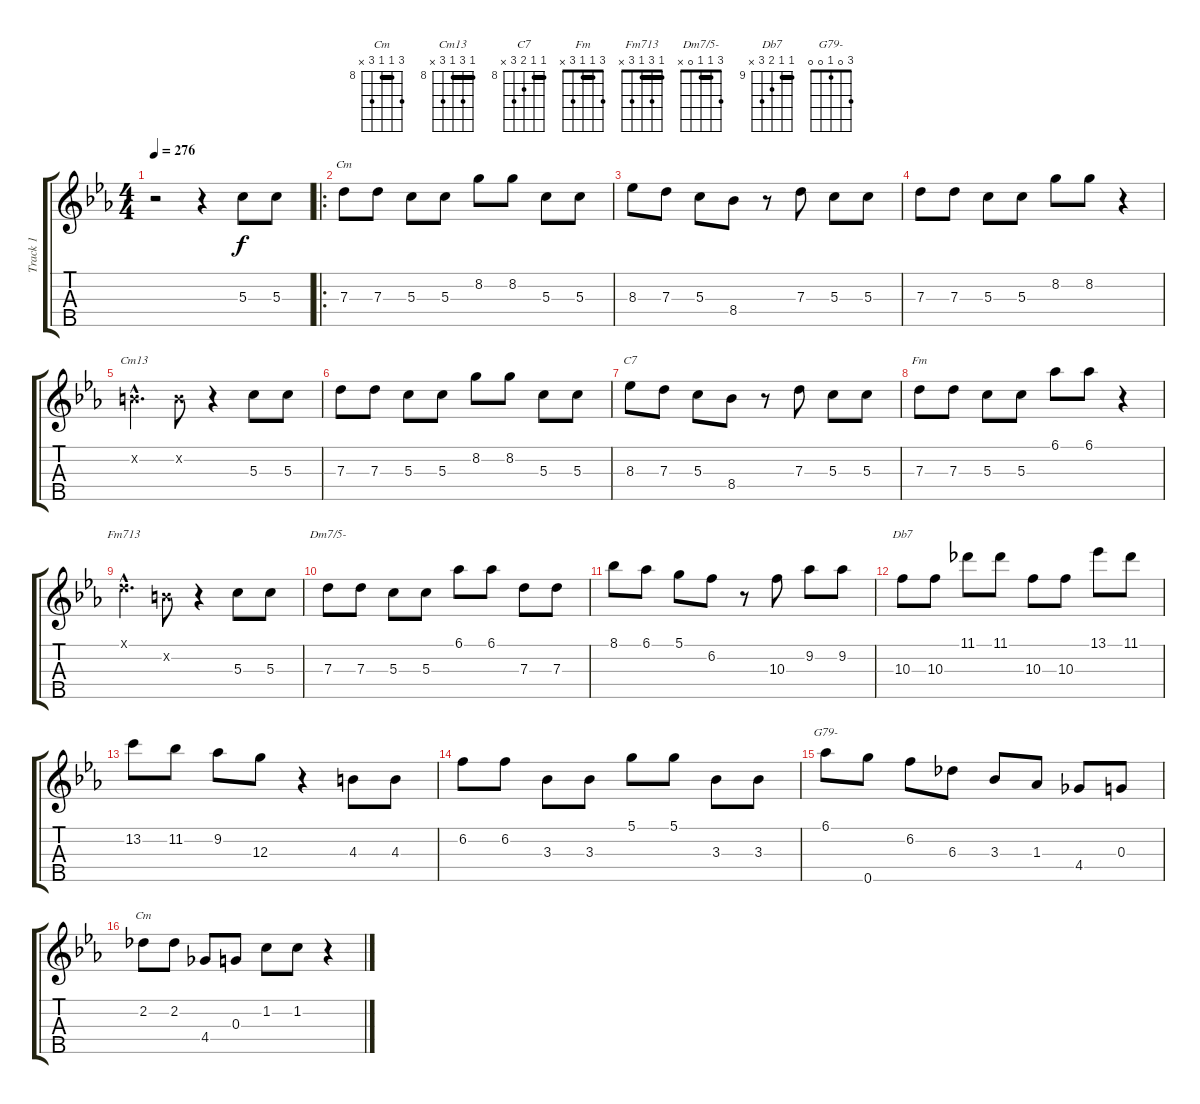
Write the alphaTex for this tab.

\track ("Track 1" "Track 1") {instrument banjo}
\staff {score tabs}
\tuning (D4 B3 G3 D3 G4) {hide}
\displaytranspose 12
\chord ("Cm" x 8 8 5 5) {firstfret 5 barre (5 8)}
\chord ("Cm13" 8 10 8 10 x) {firstfret 8 barre 8}
\chord ("C7" 8 8 9 10 x) {firstfret 8 barre 8}
\chord ("Fm" 3 1 1 3 x) {barre 1}
\chord ("Fm713" 1 3 1 3 x) {barre 1}
\chord ("Dm7/5-" 3 1 1 0 x) {barre 1}
\chord ("Db7" 9 9 10 11 x) {firstfret 9 barre 9}
\chord ("G79-" 3 0 1 0 0)
\chord ("Cm" 10 8 8 10 x) {firstfret 8 barre 8}
\ts (4 4)
\tempo 276
\clef g2
\ks cminor
r.2{dy f instrument banjo} r.4 5.3.8 5.3.8 |
\ro
7.3.8{ch "Cm"} 7.3.8 5.3.8 5.3.8 8.2.8 8.2.8 5.3.8 5.3.8 |
8.3.8 7.3.8 5.3.8 8.4.8 r.8 7.3.8 5.3.8 5.3.8 |
7.3.8 7.3.8 5.3.8 5.3.8 8.2.8 8.2.8 r.4 |
0.2{hac x}.4{d ch "Cm13"} 0.2{x}.8 r.4 5.3.8 5.3.8 |
7.3.8 7.3.8 5.3.8 5.3.8 8.2.8 8.2.8 5.3.8 5.3.8 |
8.3.8{ch "C7"} 7.3.8 5.3.8 8.4.8 r.8 7.3.8 5.3.8 5.3.8 |
7.3.8{ch "Fm"} 7.3.8 5.3.8 5.3.8 6.1.8 6.1.8 r.4 |
0.1{hac x}.4{d ch "Fm713"} 0.2{x}.8 r.4 5.3.8 5.3.8 |
7.3.8{ch "Dm7/5-"} 7.3.8 5.3.8 5.3.8 6.1.8 6.1.8 7.3.8 7.3.8 |
8.1.8 6.1.8 5.1.8 6.2.8 r.8 10.3.8 9.2.8 9.2.8 |
10.3.8{ch "Db7"} 10.3.8 11.1.8 11.1.8 10.3.8 10.3.8 13.1.8 11.1.8 |
13.2.8 11.2.8 9.2.8 12.3.8 r.4 4.3.8 4.3.8 |
6.2.8 6.2.8 3.3.8 3.3.8 5.1.8 5.1.8 3.3.8 3.3.8 |
6.1.8{ch "G79-"} 0.5.8 6.2.8 6.3.8 3.3.8 1.3.8 4.4.8 0.3.8 |
2.2.8{ch "Cm"} 2.2.8 4.4.8 0.3.8 1.2.8 1.2.8 r.4
